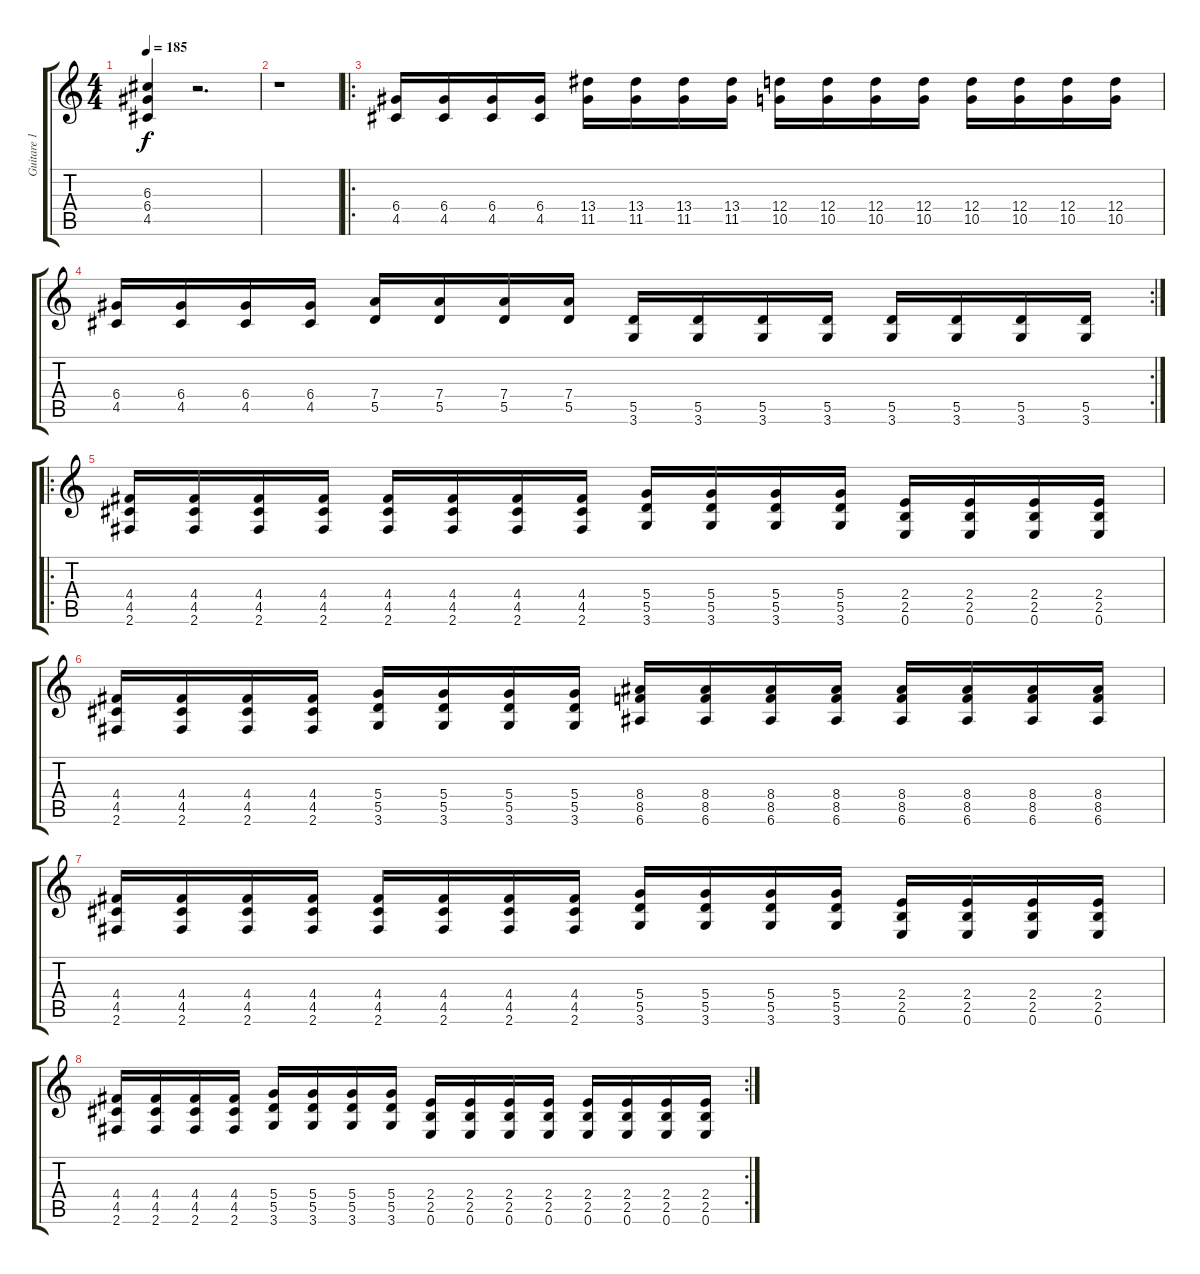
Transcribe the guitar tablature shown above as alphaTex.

\track ("Guitare 1" "Guitare 1") {instrument distortionguitar}
\staff {score tabs}
\tuning (E4 B3 G3 D3 A2 E2) {hide}
\ts (4 4)
\tempo 185
\clef g2
\ks c
(6.3 6.4 4.5).4{dy f} r.2{d} |
r.1 |
\ro
(6.4 4.5).16 (6.4 4.5).16 (6.4 4.5).16 (6.4 4.5).16 (13.4 11.5).16 (13.4 11.5).16 (13.4 11.5).16 (13.4 11.5).16 (12.4 10.5).16 (12.4 10.5).16 (12.4 10.5).16 (12.4 10.5).16 (12.4 10.5).16 (12.4 10.5).16 (12.4 10.5).16 (12.4 10.5).16 |
\rc 2
(6.4 4.5).16 (6.4 4.5).16 (6.4 4.5).16 (6.4 4.5).16 (7.4 5.5).16 (7.4 5.5).16 (7.4 5.5).16 (7.4 5.5).16 (5.5 3.6).16 (5.5 3.6).16 (5.5 3.6).16 (5.5 3.6).16 (5.5 3.6).16 (5.5 3.6).16 (5.5 3.6).16 (5.5 3.6).16 |
\ro
(4.4 4.5 2.6).16 (4.4 4.5 2.6).16 (4.4 4.5 2.6).16 (4.4 4.5 2.6).16 (4.4 4.5 2.6).16 (4.4 4.5 2.6).16 (4.4 4.5 2.6).16 (4.4 4.5 2.6).16 (5.4 5.5 3.6).16 (5.4 5.5 3.6).16 (5.4 5.5 3.6).16 (5.4 5.5 3.6).16 (2.4 2.5 0.6).16 (2.4 2.5 0.6).16 (2.4 2.5 0.6).16 (2.4 2.5 0.6).16 |
(4.4 4.5 2.6).16 (4.4 4.5 2.6).16 (4.4 4.5 2.6).16 (4.4 4.5 2.6).16 (5.4 5.5 3.6).16 (5.4 5.5 3.6).16 (5.4 5.5 3.6).16 (5.4 5.5 3.6).16 (8.4 8.5 6.6).16 (8.4 8.5 6.6).16 (8.4 8.5 6.6).16 (8.4 8.5 6.6).16 (8.4 8.5 6.6).16 (8.4 8.5 6.6).16 (8.4 8.5 6.6).16 (8.4 8.5 6.6).16 |
(4.4 4.5 2.6).16 (4.4 4.5 2.6).16 (4.4 4.5 2.6).16 (4.4 4.5 2.6).16 (4.4 4.5 2.6).16 (4.4 4.5 2.6).16 (4.4 4.5 2.6).16 (4.4 4.5 2.6).16 (5.4 5.5 3.6).16 (5.4 5.5 3.6).16 (5.4 5.5 3.6).16 (5.4 5.5 3.6).16 (2.4 2.5 0.6).16 (2.4 2.5 0.6).16 (2.4 2.5 0.6).16 (2.4 2.5 0.6).16 |
\rc 2
(4.4 4.5 2.6).16 (4.4 4.5 2.6).16 (4.4 4.5 2.6).16 (4.4 4.5 2.6).16 (5.4 5.5 3.6).16 (5.4 5.5 3.6).16 (5.4 5.5 3.6).16 (5.4 5.5 3.6).16 (2.4 2.5 0.6).16 (2.4 2.5 0.6).16 (2.4 2.5 0.6).16 (2.4 2.5 0.6).16 (2.4 2.5 0.6).16 (2.4 2.5 0.6).16 (2.4 2.5 0.6).16 (2.4 2.5 0.6).16
